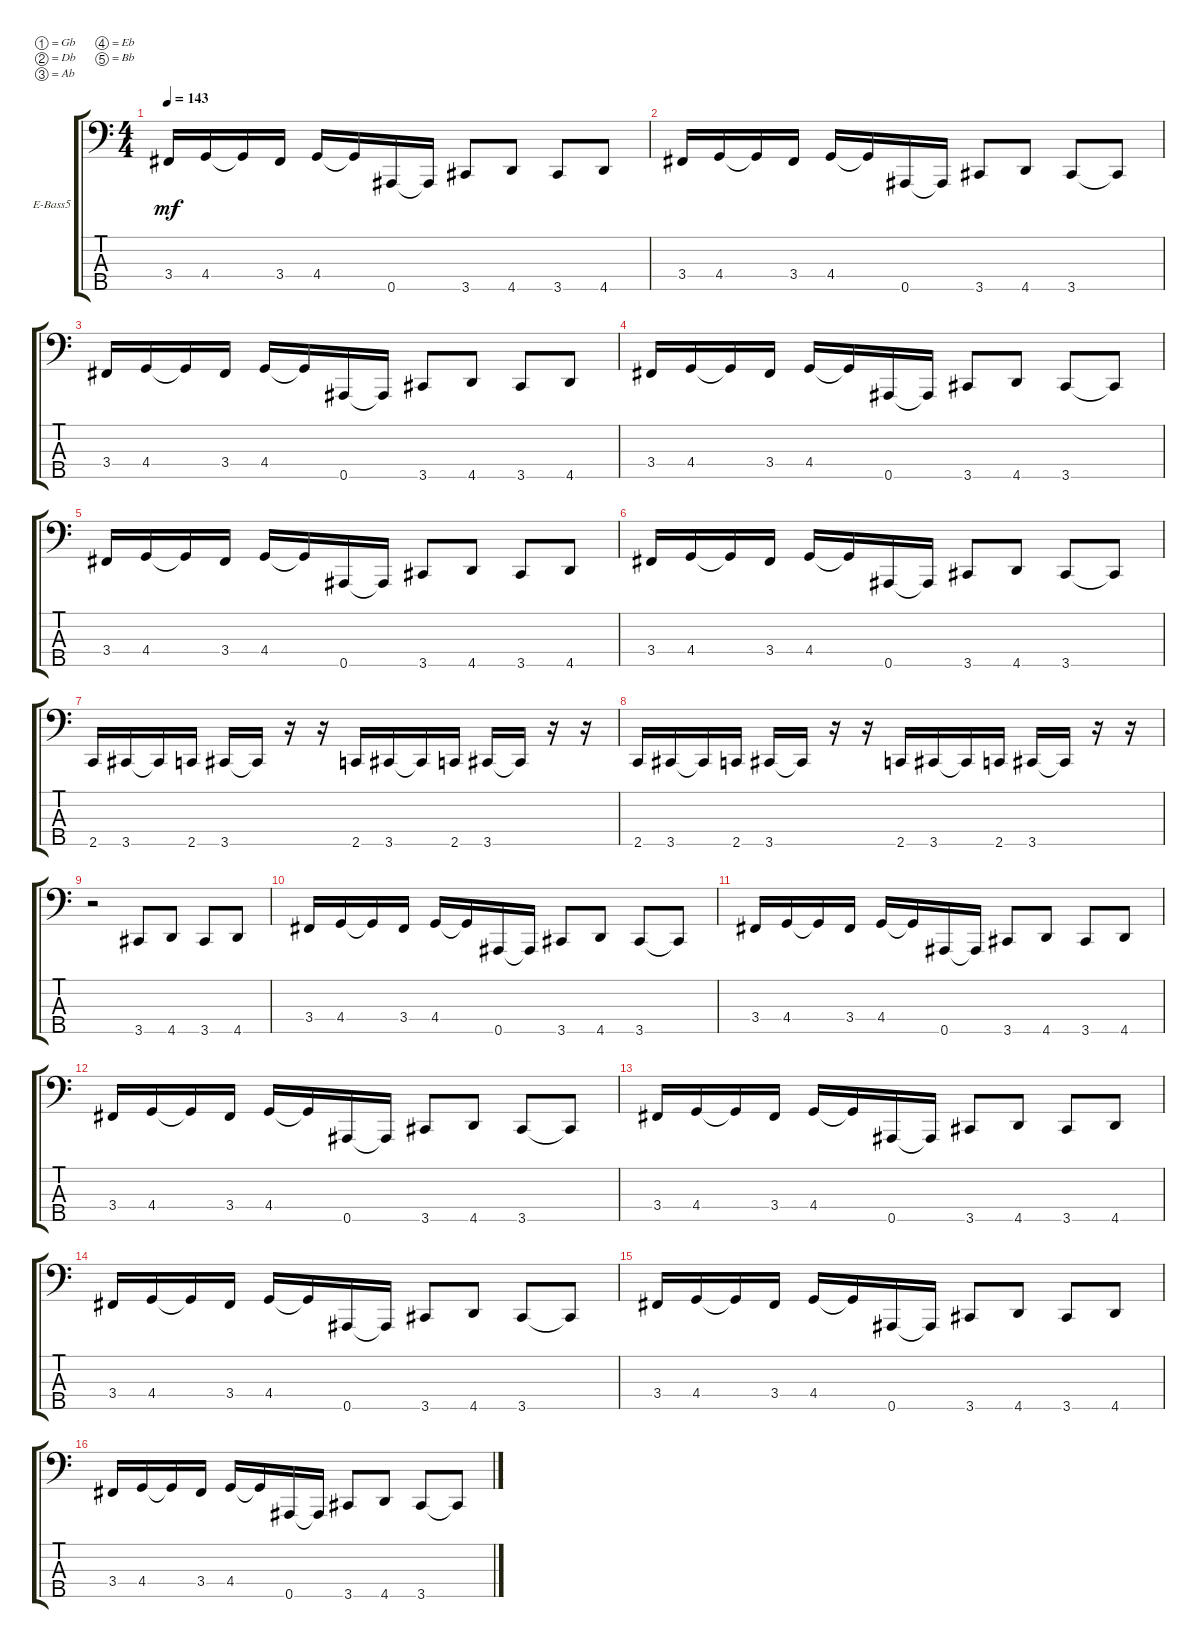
\bracketExtendMode groupsimilarinstruments
\firstSystemTrackNameOrientation horizontal
\otherSystemsTrackNameOrientation horizontal
\track ("crushing bass" "E-Bass5") {instrument electricbassfinger}
\staff {score tabs}
\tuning (Gb2 Db2 Ab1 Eb1 Bb0)
\ts (4 4)
\tempo 143
\clef f4
\ks c
3.4.16{dy mf} 4.4.16 4.4{t}.16 3.4.16 4.4.16 4.4{t}.16 0.5.16 0.5{t}.16 3.5.8 4.5.8 3.5.8 4.5.8 |
3.4.16 4.4.16 4.4{t}.16 3.4.16 4.4.16 4.4{t}.16 0.5.16 0.5{t}.16 3.5.8 4.5.8 3.5.8 3.5{t}.8 |
3.4.16 4.4.16 4.4{t}.16 3.4.16 4.4.16 4.4{t}.16 0.5.16 0.5{t}.16 3.5.8 4.5.8 3.5.8 4.5.8 |
3.4.16 4.4.16 4.4{t}.16 3.4.16 4.4.16 4.4{t}.16 0.5.16 0.5{t}.16 3.5.8 4.5.8 3.5.8 3.5{t}.8 |
3.4.16 4.4.16 4.4{t}.16 3.4.16 4.4.16 4.4{t}.16 0.5.16 0.5{t}.16 3.5.8 4.5.8 3.5.8 4.5.8 |
3.4.16 4.4.16 4.4{t}.16 3.4.16 4.4.16 4.4{t}.16 0.5.16 0.5{t}.16 3.5.8 4.5.8 3.5.8 3.5{t}.8 |
2.5.16 3.5.16 3.5{t}.16 2.5.16 3.5.16 3.5{t}.16 r.16 r.16 2.5.16 3.5.16 3.5{t}.16 2.5.16 3.5.16 3.5{t}.16 r.16 r.16 |
2.5.16 3.5.16 3.5{t}.16 2.5.16 3.5.16 3.5{t}.16 r.16 r.16 2.5.16 3.5.16 3.5{t}.16 2.5.16 3.5.16 3.5{t}.16 r.16 r.16 |
r.2 3.5.8 4.5.8 3.5.8 4.5.8 |
3.4.16 4.4.16 4.4{t}.16 3.4.16 4.4.16 4.4{t}.16 0.5.16 0.5{t}.16 3.5.8 4.5.8 3.5.8 3.5{t}.8 |
3.4.16 4.4.16 4.4{t}.16 3.4.16 4.4.16 4.4{t}.16 0.5.16 0.5{t}.16 3.5.8 4.5.8 3.5.8 4.5.8 |
3.4.16 4.4.16 4.4{t}.16 3.4.16 4.4.16 4.4{t}.16 0.5.16 0.5{t}.16 3.5.8 4.5.8 3.5.8 3.5{t}.8 |
3.4.16 4.4.16 4.4{t}.16 3.4.16 4.4.16 4.4{t}.16 0.5.16 0.5{t}.16 3.5.8 4.5.8 3.5.8 4.5.8 |
3.4.16 4.4.16 4.4{t}.16 3.4.16 4.4.16 4.4{t}.16 0.5.16 0.5{t}.16 3.5.8 4.5.8 3.5.8 3.5{t}.8 |
3.4.16 4.4.16 4.4{t}.16 3.4.16 4.4.16 4.4{t}.16 0.5.16 0.5{t}.16 3.5.8 4.5.8 3.5.8 4.5.8 |
3.4.16 4.4.16 4.4{t}.16 3.4.16 4.4.16 4.4{t}.16 0.5.16 0.5{t}.16 3.5.8 4.5.8 3.5.8 3.5{t}.8
